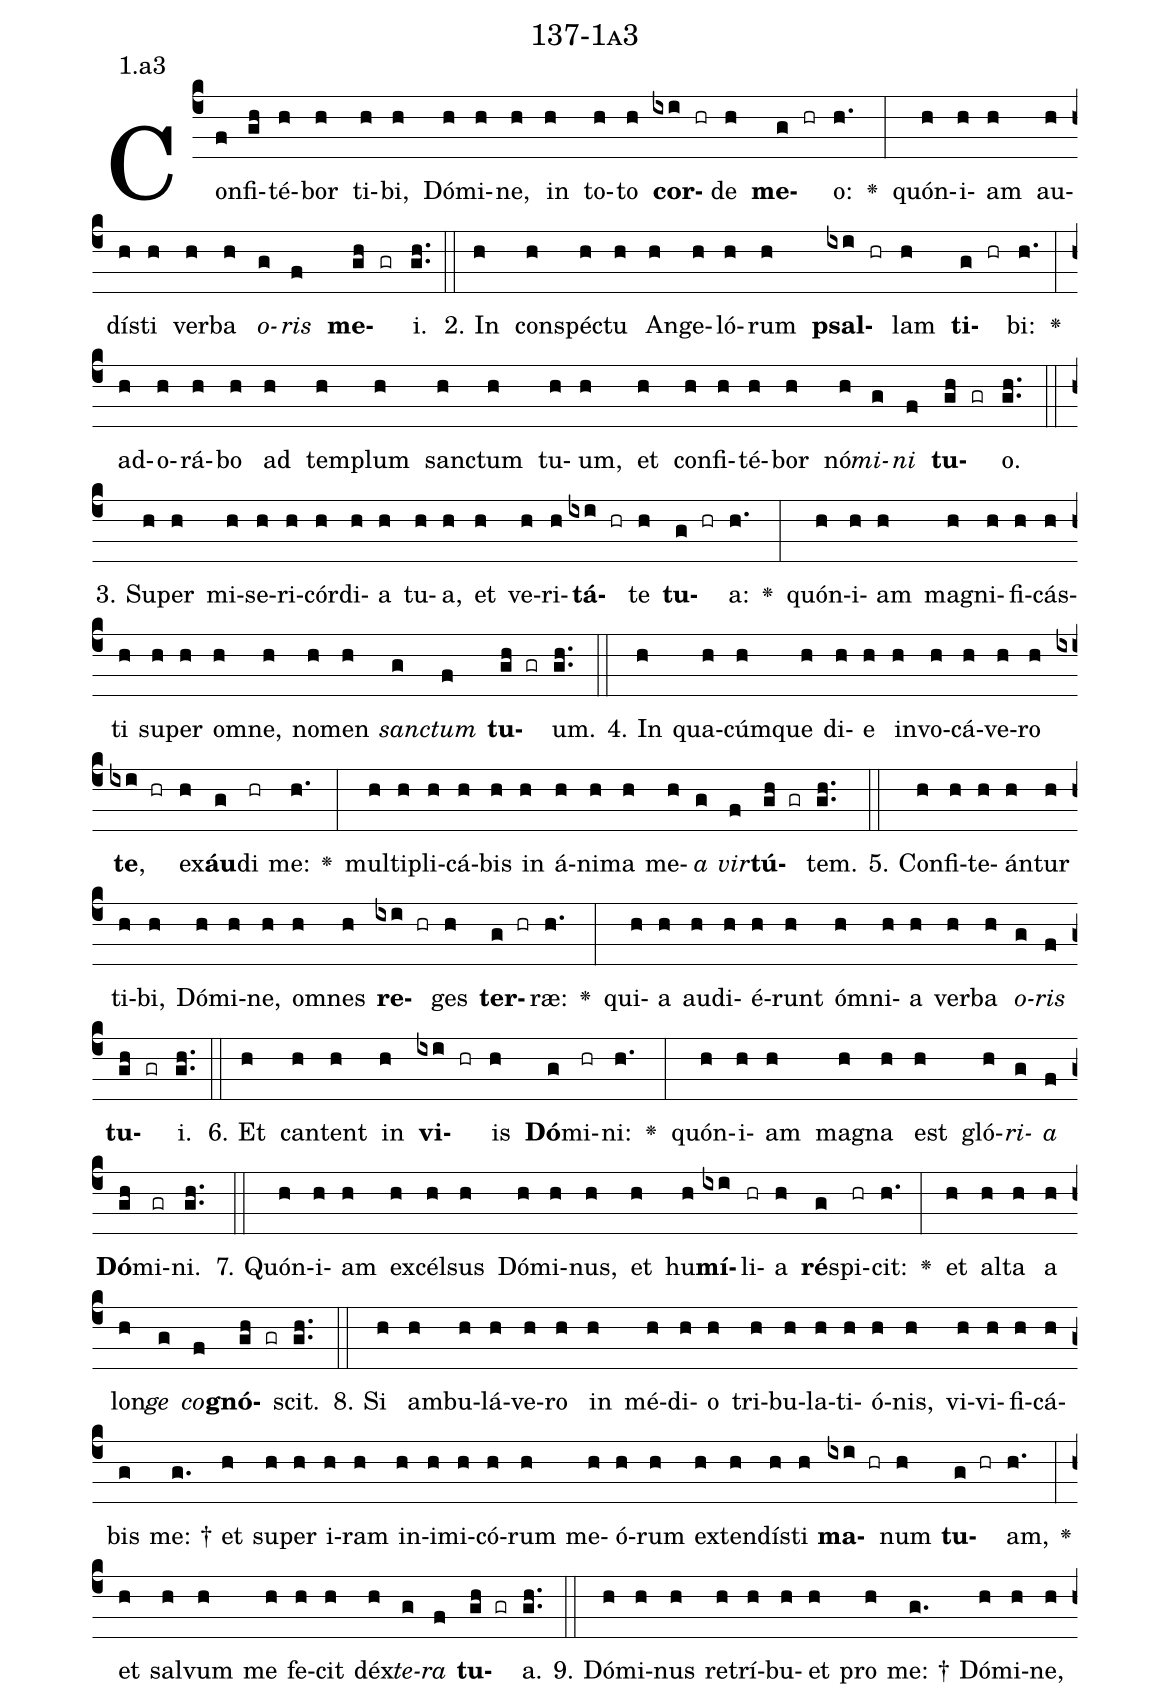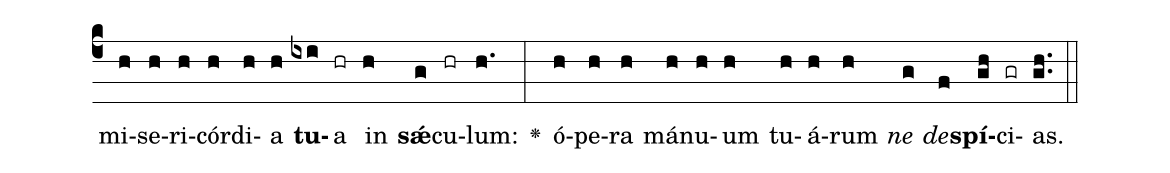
name: 137-1a3;
annotation: 1.a3;
%%
(c4)Con(f)fi(gh)té(h)bor(h) ti(h)bi,(h) Dó(h)mi(h)ne,(h) in(h) to(h)to(h) <b>cor</b>(ixi hr)de(h) <b>me</b>(g hr)o:(h.) <v>\greheightstar</v>(:) quón(h)i(h)am(h) au(h)dís(h)ti(h) ver(h)ba(h) <i>o</i>(g)<i>ris</i>(f) <b>me</b>(gh gr)i.(gh..) (::)
2. In(h) con(h)spéc(h)tu(h) An(h)ge(h)ló(h)rum(h) <b>psal</b>(ixi hr)lam(h) <b>ti</b>(g hr)bi:(h.) <v>\greheightstar</v>(:) ad(h)o(h)rá(h)bo(h) ad(h) tem(h)plum(h) sanc(h)tum(h) tu(h)um,(h) et(h) con(h)fi(h)té(h)bor(h) nó(h)<i>mi</i>(g)<i>ni</i>(f) <b>tu</b>(gh gr)o.(gh..) (::)
3. Su(h)per(h) mi(h)se(h)ri(h)cór(h)di(h)a(h) tu(h)a,(h) et(h) ve(h)ri(h)<b>tá</b>(ixi hr)te(h) <b>tu</b>(g hr)a:(h.) <v>\greheightstar</v>(:) quón(h)i(h)am(h) ma(h)gni(h)fi(h)cás(h)ti(h) su(h)per(h) om(h)ne,(h) no(h)men(h) <i>sanc</i>(g)<i>tum</i>(f) <b>tu</b>(gh gr)um.(gh..) (::)
4. In(h) qua(h)cúm(h)que(h) di(h)e(h) in(h)vo(h)cá(h)ve(h)ro(h) <b>te</b>,(ixi hr) ex(h)<b>áu</b>(g)di(hr) me:(h.) <v>\greheightstar</v>(:) mul(h)ti(h)pli(h)cá(h)bis(h) in(h) á(h)ni(h)ma(h) me(h)<i>a</i>(g) <i>vir</i>(f)<b>tú</b>(gh gr)tem.(gh..) (::)
5. Con(h)fi(h)te(h)án(h)tur(h) ti(h)bi,(h) Dó(h)mi(h)ne,(h) om(h)nes(h) <b>re</b>(ixi hr)ges(h) <b>ter</b>(g hr)ræ:(h.) <v>\greheightstar</v>(:) qui(h)a(h) au(h)di(h)é(h)runt(h) óm(h)ni(h)a(h) ver(h)ba(h) <i>o</i>(g)<i>ris</i>(f) <b>tu</b>(gh gr)i.(gh..) (::)
6. Et(h) can(h)tent(h) in(h) <b>vi</b>(ixi hr)is(h) <b>Dó</b>(g)mi(hr)ni:(h.) <v>\greheightstar</v>(:) quón(h)i(h)am(h) ma(h)gna(h) est(h) gló(h)<i>ri</i>(g)<i>a</i>(f) <b>Dó</b>(gh)mi(gr)ni.(gh..) (::)
7. Quón(h)i(h)am(h) ex(h)cél(h)sus(h) Dó(h)mi(h)nus,(h) et(h) hu(h)<b>mí</b>(ixi)li(hr)a(h) <b>ré</b>(g)spi(hr)cit:(h.) <v>\greheightstar</v>(:) et(h) al(h)ta(h) a(h) lon(h)<i>ge</i>(g) <i>co</i>(f)<b>gnó</b>(gh gr)scit.(gh..) (::)
8. Si(h) am(h)bu(h)lá(h)ve(h)ro(h) in(h) mé(h)di(h)o(h) tri(h)bu(h)la(h)ti(h)ó(h)nis,(h) vi(h)vi(h)fi(h)cá(h)bis(g) me: †(g.) et(h) su(h)per(h) i(h)ram(h) in(h)i(h)mi(h)có(h)rum(h) me(h)ó(h)rum(h) ex(h)ten(h)dís(h)ti(h) <b>ma</b>(ixi hr)num(h) <b>tu</b>(g hr)am,(h.) <v>\greheightstar</v>(:) et(h) sal(h)vum(h) me(h) fe(h)cit(h) déx(h)<i>te</i>(g)<i>ra</i>(f) <b>tu</b>(gh gr)a.(gh..) (::)
9. Dó(h)mi(h)nus(h) re(h)trí(h)bu(h)et(h) pro(h) me: †(g.) Dó(h)mi(h)ne,(h) mi(h)se(h)ri(h)cór(h)di(h)a(h) <b>tu</b>(ixi)a(hr) in(h) <b>sǽ</b>(g)cu(hr)lum:(h.) <v>\greheightstar</v>(:) ó(h)pe(h)ra(h) má(h)nu(h)um(h) tu(h)á(h)rum(h) <i>ne</i>(g) <i>de</i>(f)<b>spí</b>(gh)ci(gr)as.(gh..) (::)
